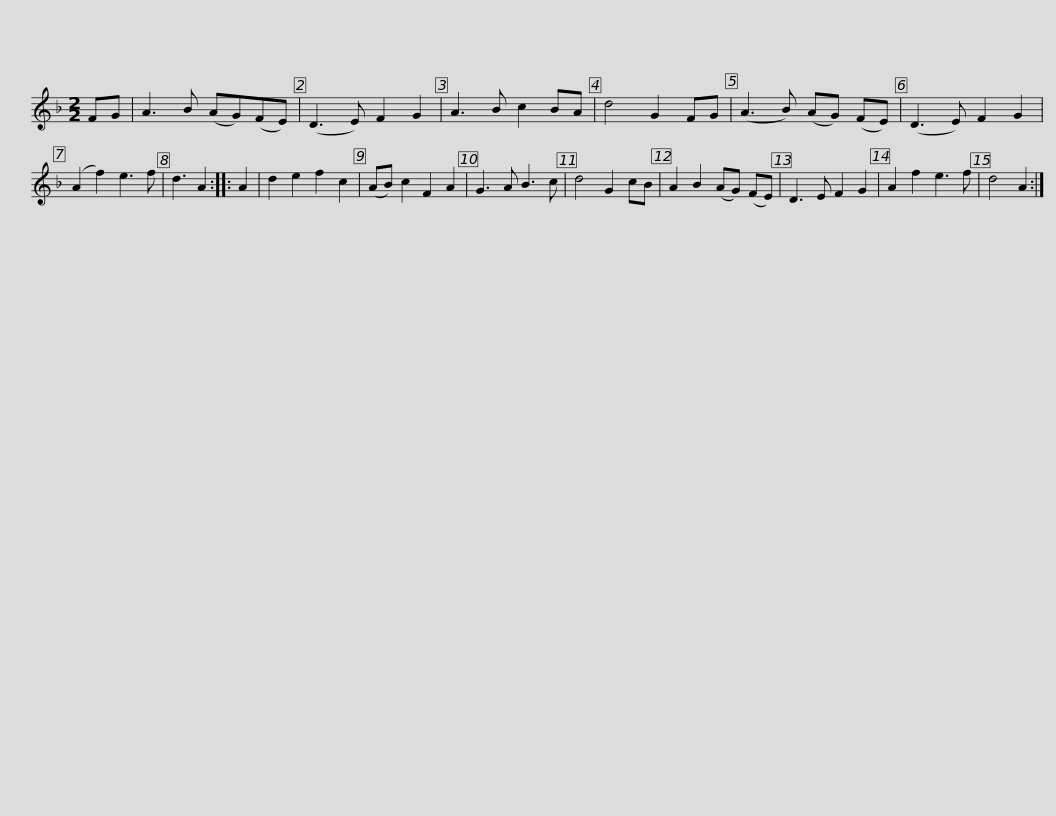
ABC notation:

X:1
L:1/8
M:2/2
I:linebreak $
K:F
V:1 treble
V:1
 FG | A3 B (AG)(FE) | (D3 E) F2 G2 | A3 B c2 BA | d4 G2 FG | %5
 (A3 B) (AG) (FE) | (D3 E) F2 G2 | (A2 f2) e3 f | d3 A2 ::$ A2 | %10
 d2 e2 f2 c2 | (AB) c2 F2 A2 | G3 A B3 c | d4 G2 cB | A2 B2 (AG) (FE) | %15
 D3 E F2 G2 | A2 f2 e3 f | d4 A2 :| %18
